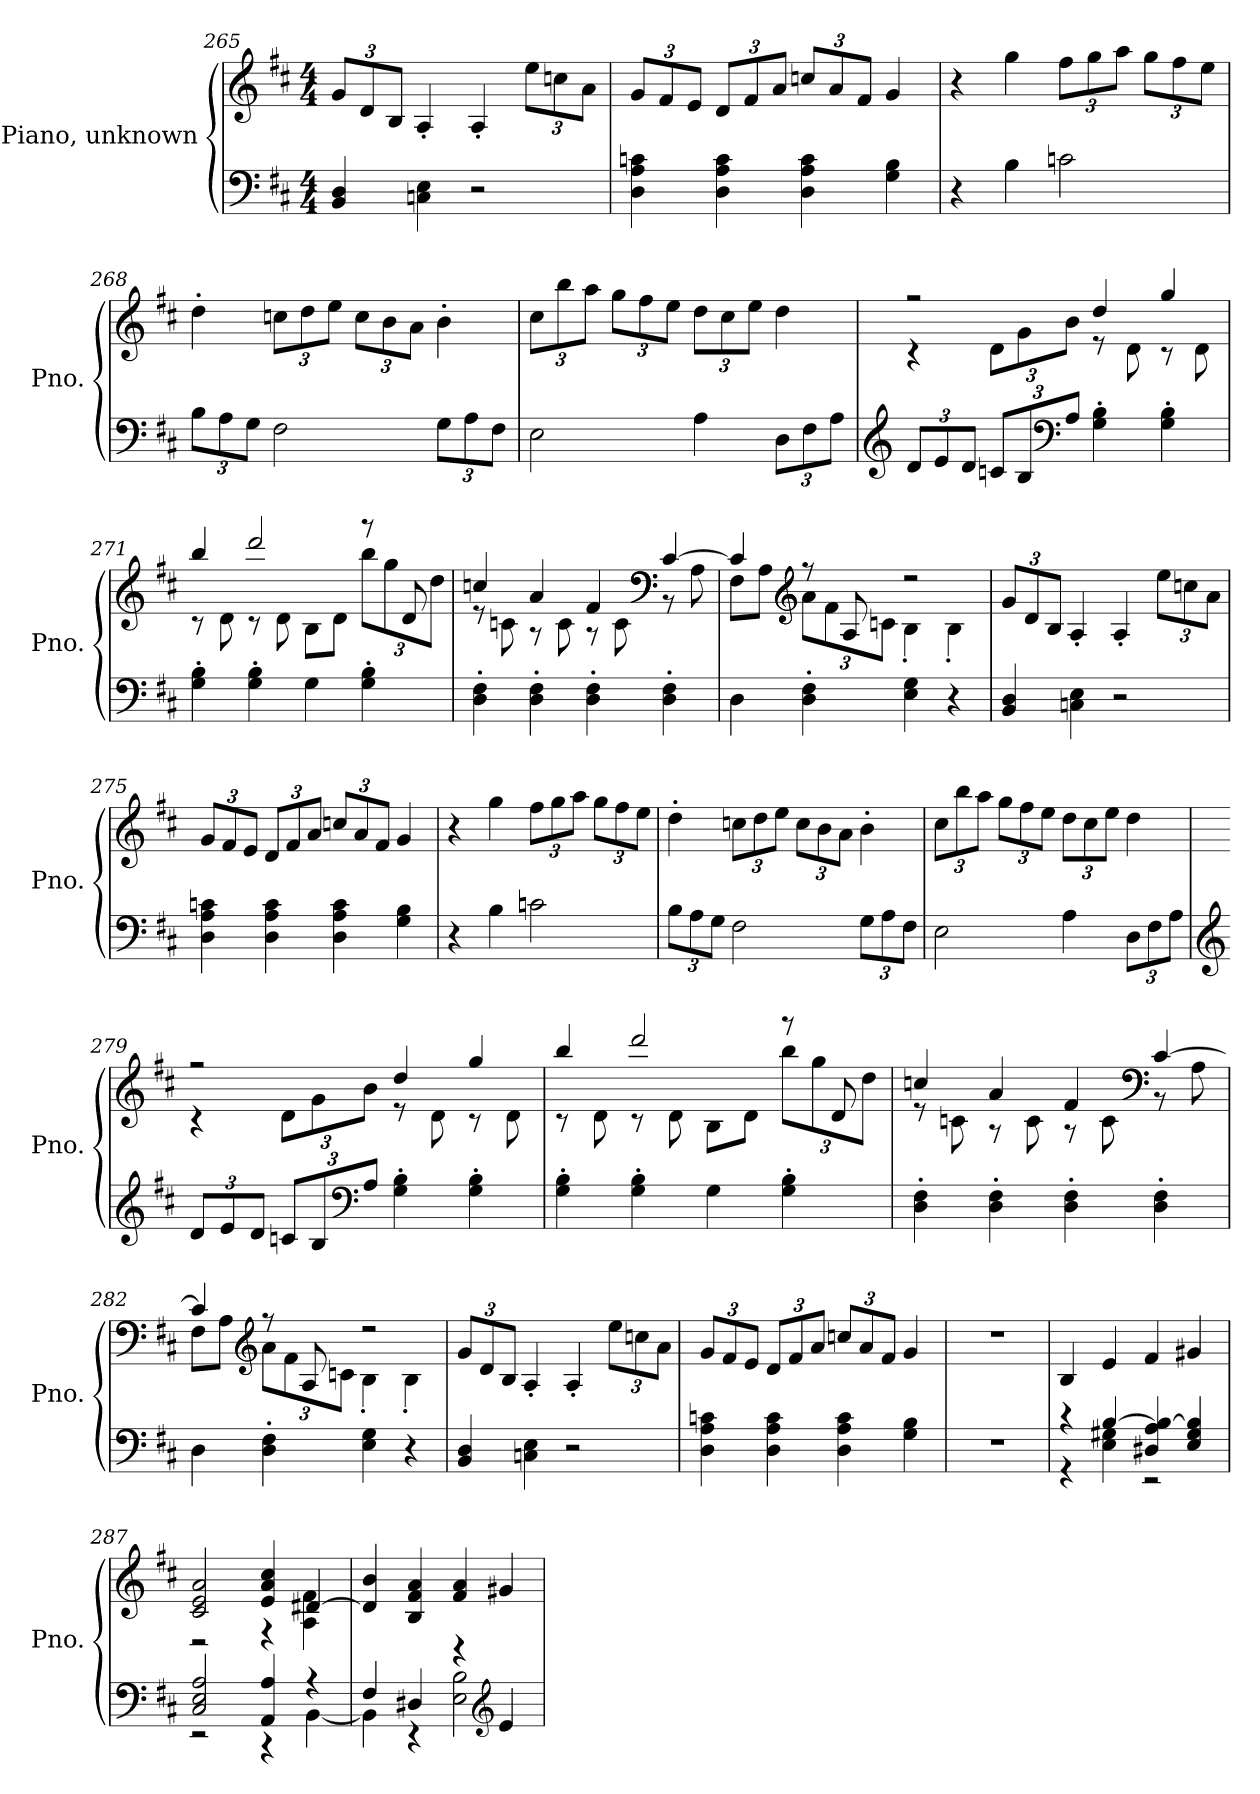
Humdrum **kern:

**kern	**kern
*part1	*part1
*staff2	*staff1
*I"Piano, unknown	*
*I'Pno.	*
*clefF4	*clefG2
*k[f#c#]	*k[f#c#]
*M4/4	*M4/4
*	*Xbrackettup
=265	=265
4BB/ 4D/	12g/L
.	12d/
.	12B/J
4Cn\ 4E\	4A'/
2r	4A'/
.	12ee\L
.	12ccn\
.	12a\J
!!LO:PB:g=z
=266	=266
4D\ 4A\ 4cn\	12g/L
.	12f#/
.	12e/J
4D\ 4A\ 4c\	12d/L
.	12f#/
.	12a/J
4D\ 4A\ 4c\	12ccn/L
.	12a/
.	12f#/J
4G\ 4B\	4g/
=267	=267
4r	4r
4B\	4gg\
2cn\	12ff#\L
.	12gg\
.	12aa\J
.	12gg\L
.	12ff#\
.	12ee\J
=268	=268
*Xbrackettup	*
12B\L	4dd'\
12A\	.
12G\J	.
2F#\	12ccn\L
.	12dd\
.	12ee\J
.	12cc\L
.	12b\
.	12a\J
12G\L	4b'\
12A\	.
12F#\J	.
=269	=269
2E\	12cc#\L
.	12bb\
.	12aa\J
.	12gg\L
.	12ff#\
.	12ee\J
4A\	12dd\L
.	12cc#\
.	12ee\J
12D\L	4dd\
12F#\	.
12A\J	.
!!LO:LB:g=z
=270	=270
*clefG2	*
*	*^
12d/L	2r	4r
12e/	.	.
12d/J	.	.
12cn/L	.	12d\L
12B/	.	12g\
*clefF4	*	*
12A/J	.	12b\J
4G\' 4B\'	4dd/	8r
.	.	8d\
4G\' 4B\'	4gg/	8r
.	.	8d\
=271	=271	=271
4G\' 4B\'	4bb/	8r
.	.	8d\
4G\' 4B\'	2ddd/	8r
.	.	8d\
4G\	.	8B\L
.	.	8d\J
4G\' 4B\'	8r	12bb\L
.	.	12gg\
.	8d/	.
.	.	12dd\J
=272	=272	=272
4D\' 4F#\'	4ccn/	8r
.	.	8cn\
4D\' 4F#\'	4a/	8r
.	.	8c\
4D\' 4F#\'	4f#/	8r
.	.	8c\
*	*clefF4	*
4D\' 4F#\'	[4c/	8r
.	.	8A\
!!LO:LB:g=z	!!
=273	=273	=273
4D\	4c/]	8F#\L
.	.	8A\J
*	*clefG2	*
4D\' 4F#\'	8r	12a\L
.	.	12f#\
.	8A/	.
.	.	12cn\J
4E\ 4G\	2r	4B'\
4r	.	4B'\
*	*v	*v
=274	=274
4BB/ 4D/	12g/L
.	12d/
.	12B/J
4Cn\ 4E\	4A'/
2r	4A'/
.	12ee\L
.	12ccn\
.	12a\J
=275	=275
4D\ 4A\ 4cn\	12g/L
.	12f#/
.	12e/J
4D\ 4A\ 4c\	12d/L
.	12f#/
.	12a/J
4D\ 4A\ 4c\	12ccn/L
.	12a/
.	12f#/J
4G\ 4B\	4g/
=276	=276
4r	4r
4B\	4gg\
2cn\	12ff#\L
.	12gg\
.	12aa\J
.	12gg\L
.	12ff#\
.	12ee\J
!!LO:LB:g=z
=277	=277
12B\L	4dd'\
12A\	.
12G\J	.
2F#\	12ccn\L
.	12dd\
.	12ee\J
.	12cc\L
.	12b\
.	12a\J
12G\L	4b'\
12A\	.
12F#\J	.
=278	=278
2E\	12cc#\L
.	12bb\
.	12aa\J
.	12gg\L
.	12ff#\
.	12ee\J
4A\	12dd\L
.	12cc#\
.	12ee\J
12D\L	4dd\
12F#\	.
12A\J	.
=279	=279
*clefG2	*
*	*^
12d/L	2r	4r
12e/	.	.
12d/J	.	.
12cn/L	.	12d\L
12B/	.	12g\
*clefF4	*	*
12A/J	.	12b\J
4G\' 4B\'	4dd/	8r
.	.	8d\
4G\' 4B\'	4gg/	8r
.	.	8d\
!!LO:LB:g=z	!!
=280	=280	=280
4G\' 4B\'	4bb/	8r
.	.	8d\
4G\' 4B\'	2ddd/	8r
.	.	8d\
4G\	.	8B\L
.	.	8d\J
4G\' 4B\'	8r	12bb\L
.	.	12gg\
.	8d/	.
.	.	12dd\J
=281	=281	=281
4D\' 4F#\'	4ccn/	8r
.	.	8cn\
4D\' 4F#\'	4a/	8r
.	.	8c\
4D\' 4F#\'	4f#/	8r
.	.	8c\
*	*clefF4	*
4D\' 4F#\'	[4c/	8r
.	.	8A\
=282	=282	=282
4D\	4c/]	8F#\L
.	.	8A\J
*	*clefG2	*
4D\' 4F#\'	8r	12a\L
.	.	12f#\
.	8A/	.
.	.	12cn\J
4E\ 4G\	2r	4B'\
4r	.	4B'\
*	*v	*v
=283	=283
4BB/ 4D/	12g/L
.	12d/
.	12B/J
4Cn\ 4E\	4A'/
2r	4A'/
.	12ee\L
.	12ccn\
.	12a\J
!!LO:LB:g=z
=284	=284
4D\ 4A\ 4cn\	12g/L
.	12f#/
.	12e/J
4D\ 4A\ 4c\	12d/L
.	12f#/
.	12a/J
4D\ 4A\ 4c\	12ccn/L
.	12a/
.	12f#/J
4G\ 4B\	4g/
=285	=285
1r	1r
=286	=286
*^	*
4r	4r	4B/
[4B/	4E\ 4G#X\	4e/
4D#X/ 4A/ 4B/_	2r	4f#/
4E/ 4G#/ 4B/]	.	4g#X/
=287	=287	=287
*	*	*^
2C#/ 2E/ 2A/	2r	2c#/ 2e/ 2a/	2r
4AA/ 4A/	4r	4e/ 4a/ 4cc#/	4r
4r	[4BB\	[4d#X/	4A\ 4f#\
*	*	*v	*v
=288	=288	=288
4F#/	4BB\]	4d#/] 4b/
4D#X/	4r	4B/ 4f#/ 4a/
4r	2E\ 2B\	4f#/ 4a/
*clefG2	*	*
4e/	.	4g#X/
*v	*v	*
=	=
*-	*-
